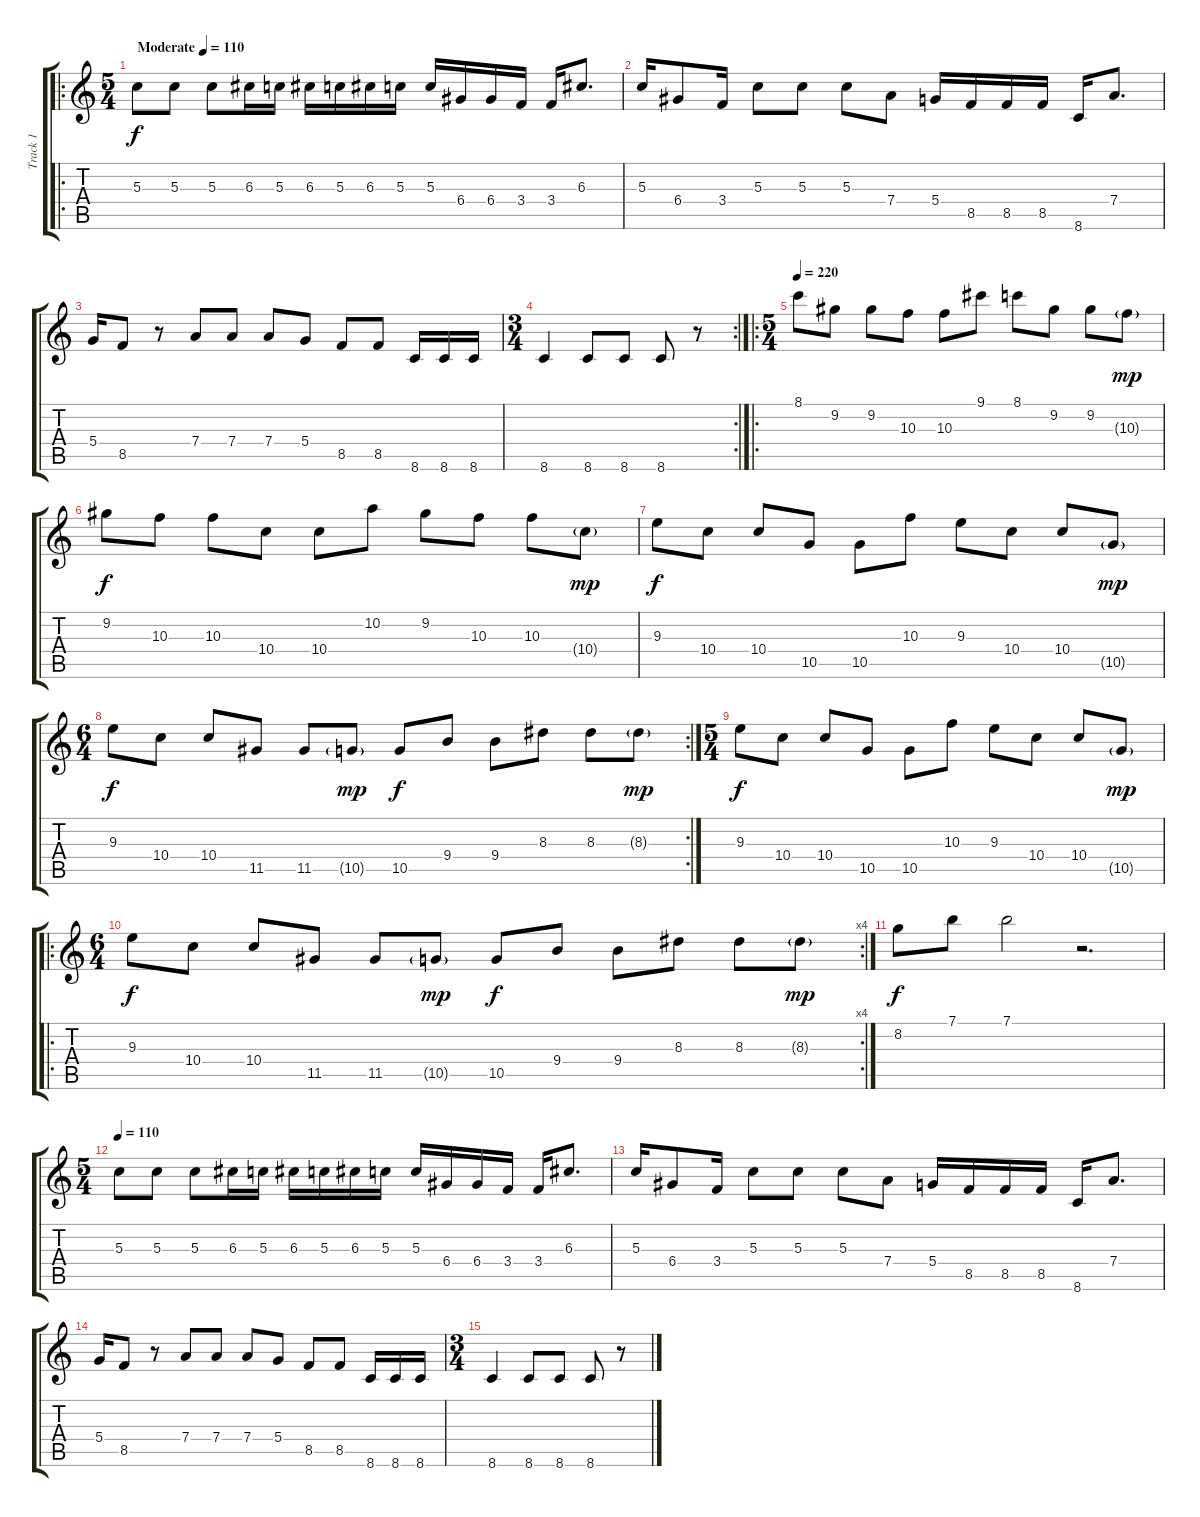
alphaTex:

\track ("Track 1" "Track 1") {instrument acousticguitarsteel}
\staff {score tabs}
\tuning (E4 B3 G3 D3 A2 E2) {hide}
\ro
\ts (5 4)
\tempo (110 "Moderate")
\clef g2
\ks c
5.3.8{dy f instrument acousticguitarsteel} 5.3.8 5.3.8 6.3.16 5.3.16 6.3.16 5.3.16 6.3.16 5.3.16 5.3.16 6.4.16 6.4.16 3.4.16 3.4.16 6.3.8{d} |
5.3.16 6.4.8 3.4.16 5.3.8 5.3.8 5.3.8 7.4.8 5.4.16 8.5.16 8.5.16 8.5.16 8.6.16 7.4.8{d} |
5.4.16 8.5.8 r.8 7.4.8 7.4.8 7.4.8 5.4.8 8.5.8 8.5.8 8.6.16 8.6.16 8.6.16 |
\rc 2
\ts (3 4)
8.6.4 8.6.8 8.6.8 8.6.8 r.8 |
\ro
\ts (5 4)
\tempo 220
8.1.8 9.2.8 9.2.8 10.3.8 10.3.8 9.1.8 8.1.8 9.2.8 9.2.8 10.3{g}.8{dy mp} |
9.2.8{dy f} 10.3.8 10.3.8 10.4.8 10.4.8 10.2.8 9.2.8 10.3.8 10.3.8 10.4{g}.8{dy mp} |
9.3.8{dy f} 10.4.8 10.4.8 10.5.8 10.5.8 10.3.8 9.3.8 10.4.8 10.4.8 10.5{g}.8{dy mp} |
\rc 2
\ts (6 4)
9.3.8{dy f} 10.4.8 10.4.8 11.5.8 11.5.8 10.5{g}.8{dy mp} 10.5.8{dy f} 9.4.8 9.4.8 8.3.8 8.3.8 8.3{g}.8{dy mp} |
\ts (5 4)
9.3.8{dy f} 10.4.8 10.4.8 10.5.8 10.5.8 10.3.8 9.3.8 10.4.8 10.4.8 10.5{g}.8{dy mp} |
\ro
\rc 4
\ts (6 4)
9.3.8{dy f} 10.4.8 10.4.8 11.5.8 11.5.8 10.5{g}.8{dy mp} 10.5.8{dy f} 9.4.8 9.4.8 8.3.8 8.3.8 8.3{g}.8{dy mp} |
8.2.8{dy f} 7.1.8 7.1.2 r.2{d} |
\ts (5 4)
\tempo 110
5.3.8 5.3.8 5.3.8 6.3.16 5.3.16 6.3.16 5.3.16 6.3.16 5.3.16 5.3.16 6.4.16 6.4.16 3.4.16 3.4.16 6.3.8{d} |
5.3.16 6.4.8 3.4.16 5.3.8 5.3.8 5.3.8 7.4.8 5.4.16 8.5.16 8.5.16 8.5.16 8.6.16 7.4.8{d} |
5.4.16 8.5.8 r.8 7.4.8 7.4.8 7.4.8 5.4.8 8.5.8 8.5.8 8.6.16 8.6.16 8.6.16 |
\ts (3 4)
8.6.4 8.6.8 8.6.8 8.6.8 r.8
